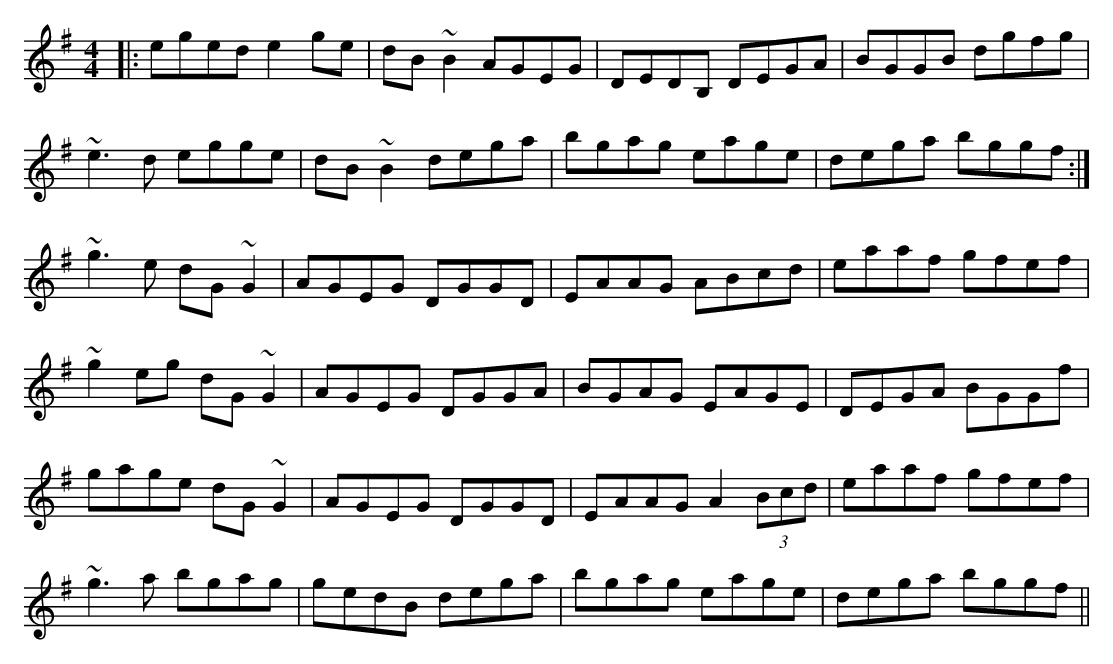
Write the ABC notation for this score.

X:1
M:4/4
K:G
|:eged e2ge|dB~B2 AGEG|DEDB, DEGA|BGGB dgfg|
~e3d egge|dB~B2 dega|bgag eage|dega bggf:|
~g3e dG~G2|AGEG DGGD|EAAG ABcd|eaaf gfef|
~g2eg dG~G2|AGEG DGGA|BGAG EAGE|DEGA BGGf|
gage dG~G2|AGEG DGGD|EAAG A2 (3Bcd|eaaf gfef|
~g3a bgag|gedB dega|bgag eage|dega bggf||
